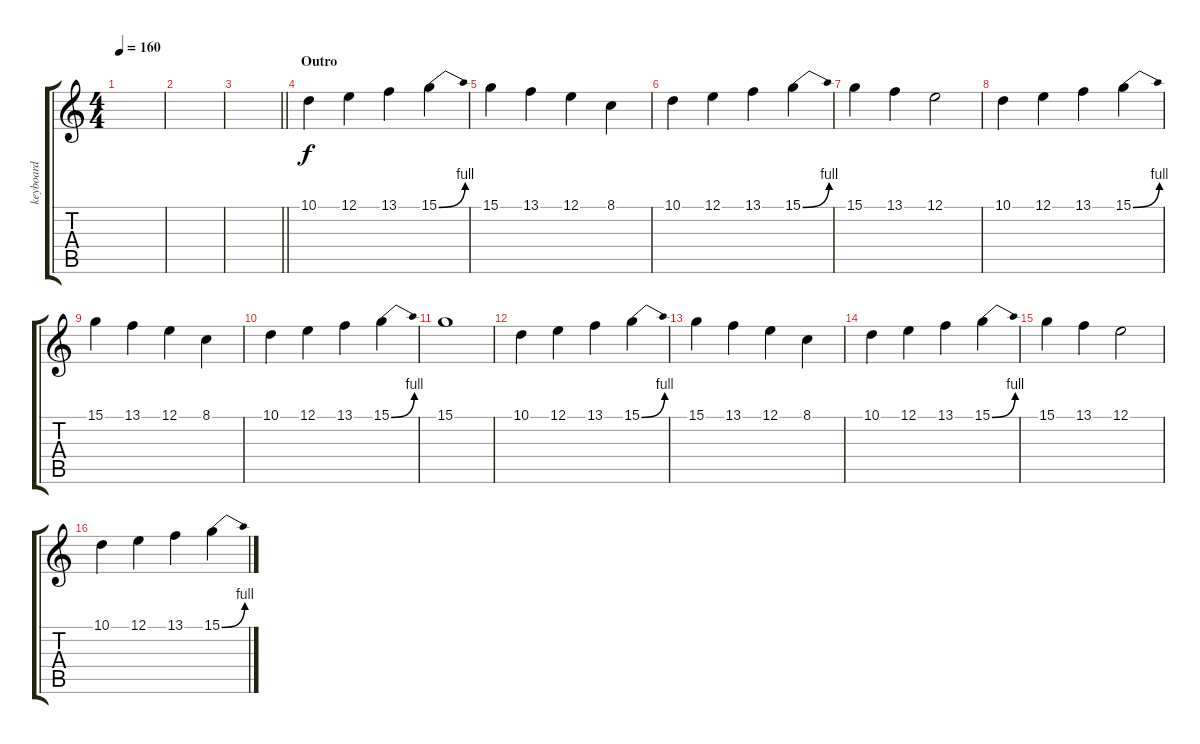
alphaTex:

\track ("keyboard" "keyboard") {instrument stringensemble1}
\staff {score tabs}
\tuning (E4 B3 G3 D3 A2 E2) {hide}
\ts (4 4)
\tempo 160
\clef g2
\ks c
|
|
\barLineRight lightlight
|
\section ("" "Outro")
10.1.4 12.1.4 13.1.4 15.1{be (bend 0 0 60 4)}.4 |
15.1.4 13.1.4 12.1.4 8.1.4 |
10.1.4 12.1.4 13.1.4 15.1{be (bend 0 0 60 4)}.4 |
15.1.4 13.1.4 12.1.2 |
10.1.4 12.1.4 13.1.4 15.1{be (bend 0 0 60 4)}.4 |
15.1.4 13.1.4 12.1.4 8.1.4 |
10.1.4 12.1.4 13.1.4 15.1{be (bend 0 0 60 4)}.4 |
15.1.1 |
10.1.4 12.1.4 13.1.4 15.1{be (bend 0 0 60 4)}.4 |
15.1.4 13.1.4 12.1.4 8.1.4 |
10.1.4 12.1.4 13.1.4 15.1{be (bend 0 0 60 4)}.4 |
15.1.4 13.1.4 12.1.2 |
10.1.4 12.1.4 13.1.4 15.1{be (bend 0 0 60 4)}.4
